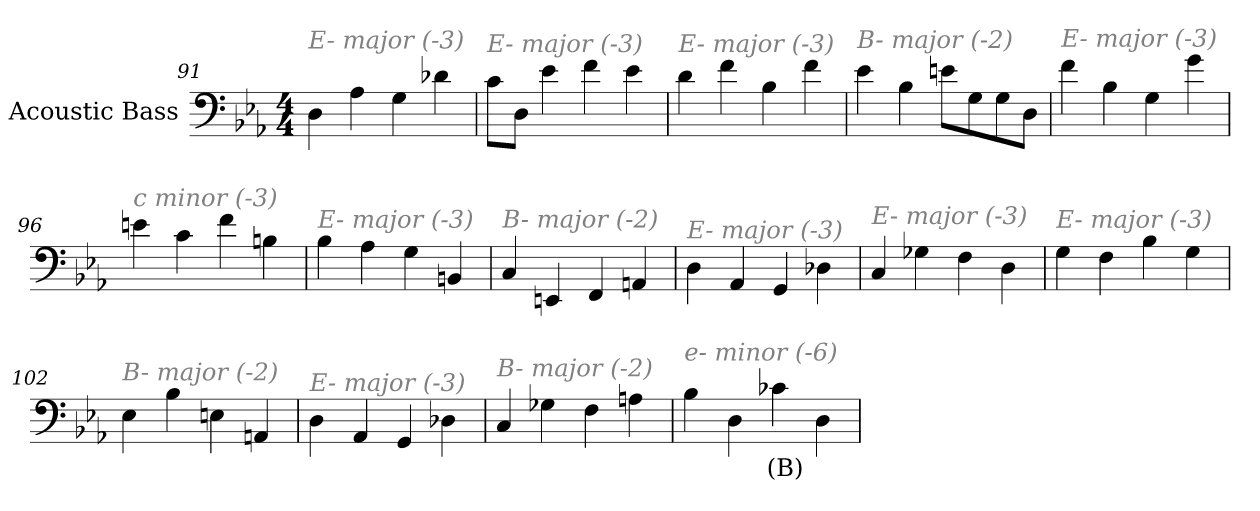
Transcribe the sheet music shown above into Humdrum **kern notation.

**kern	**text
*part1	*part1
*staff1	*staff1
*I"Acoustic Bass	*
*clefF4	*
*ITrd7c12	*
*k[b-e-a-]	*
*E-:	*
*M4/4	*
=91	=91
!LO:TX:i:color=#808080:t=E- major (-3)	!
4DD	.
4AA-	.
4GG	.
4D-X	.
=92	=92
!LO:TX:i:color=#808080:t=E- major (-3)	!
8CL	.
8DDJ	.
4E-	.
4F	.
4E-	.
=93	=93
!LO:TX:i:color=#808080:t=E- major (-3)	!
4D	.
4F	.
4BB-	.
4F	.
=94	=94
!LO:TX:i:color=#808080:t=B- major (-2)	!
4E-	.
4BB-	.
8EnL	.
8GG	.
8GG	.
8DDJ	.
=95	=95
!LO:TX:i:color=#808080:t=E- major (-3)	!
4F	.
4BB-	.
4GG	.
4G	.
=96	=96
!LO:TX:i:color=#808080:t=c minor (-3)	!
4En	.
4C	.
4F	.
4BBn	.
=97	=97
!LO:TX:i:color=#808080:t=E- major (-3)	!
4BB-	.
4AA-	.
4GG	.
4BBBn	.
=98	=98
!LO:TX:i:color=#808080:t=B- major (-2)	!
4CC	.
4EEEn	.
4FFF	.
4AAAn	.
=99	=99
!LO:TX:i:color=#808080:t=E- major (-3)	!
4DD	.
4AAA-	.
4GGG	.
4DD-X	.
=100	=100
!LO:TX:i:color=#808080:t=E- major (-3)	!
4CC	.
4GG-X	.
4FF	.
4DD	.
=101	=101
!LO:TX:i:color=#808080:t=E- major (-3)	!
4GG	.
4FF	.
4BB-	.
4GG	.
=102	=102
!LO:TX:i:color=#808080:t=B- major (-2)	!
4EE-	.
4BB-	.
4EEn	.
4AAAn	.
=103	=103
!LO:TX:i:color=#808080:t=E- major (-3)	!
4DD	.
4AAA-	.
4GGG	.
4DD-X	.
=104	=104
!LO:TX:i:color=#808080:t=B- major (-2)	!
4CC	.
4GG-X	.
4FF	.
4AAn	.
=105	=105
!LO:TX:i:color=#808080:t=e- minor (-6)	!
4BB-	.
4DD	.
4C-Xi	(B)
4DD	.
=	=
*-	*-
